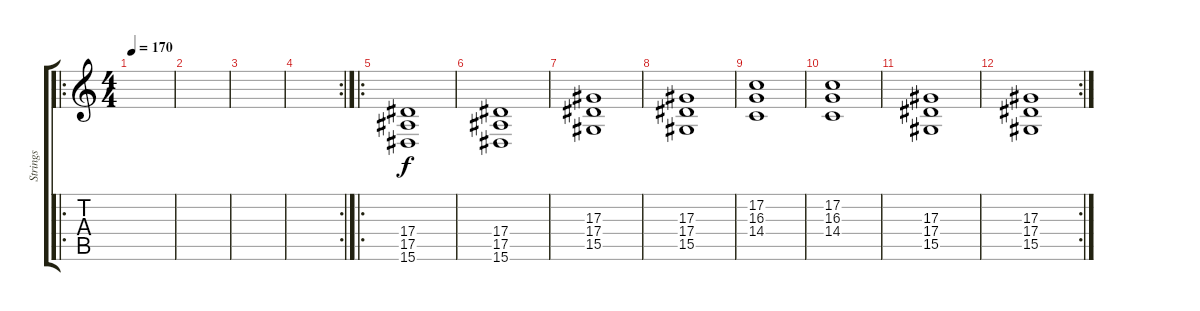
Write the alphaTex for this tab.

\track ("Strings" "Strings") {instrument stringensemble1}
\staff {score tabs}
\tuning (C4 G3 Eb3 Bb2 F2 C2) {hide}
\ro
\ts (4 4)
\tempo 170
\clef g2
\ks c
|
|
|
\rc 2
|
\ro
(17.4 17.5 15.6).1{instrument stringensemble1} |
(17.4 17.5 15.6).1 |
(17.3 17.4 15.5).1 |
(17.3 17.4 15.5).1 |
(17.2 16.3 14.4).1 |
(17.2 16.3 14.4).1 |
(17.3 17.4 15.5).1 |
\rc 2
(17.3 17.4 15.5).1
